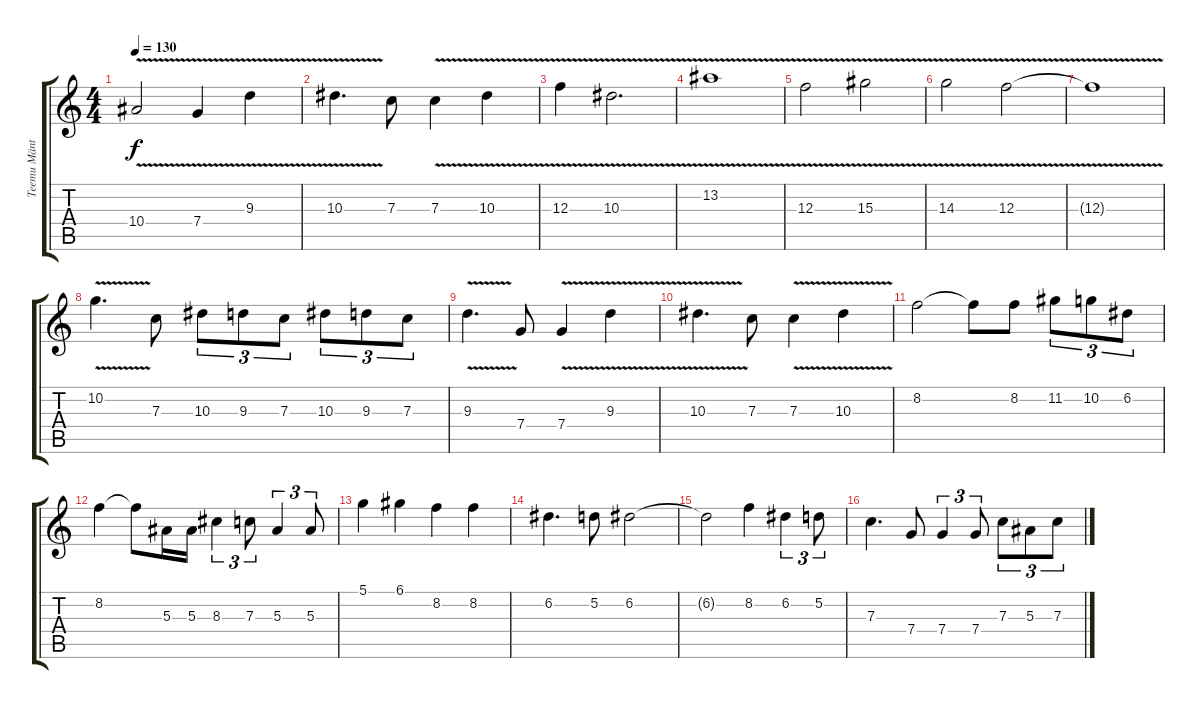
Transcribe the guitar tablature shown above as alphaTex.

\track ("Teemu Mäntysaari" "Teemu Mänt") {instrument distortionguitar}
\staff {score tabs}
\tuning (D4 A3 F3 C3 G2 C2) {hide}
\ts (4 4)
\tempo 130
\clef g2
\ks c
10.4{v}.2{dy f} 7.4{v}.4 9.3{v}.4 |
10.3{v}.4{d} 7.3.8 7.3{v}.4 10.3{v}.4 |
12.3{v}.4 10.3{v}.2{d} |
13.2{v}.1 |
12.3{v}.2 15.3{v}.2 |
14.3{v}.2 12.3{v}.2 |
12.3{t}.1 |
10.2{v}.4{d} 7.3.8 10.3.8{tu (3 2)} 9.3.8{tu (3 2)} 7.3.8{tu (3 2)} 10.3.8{tu (3 2)} 9.3.8{tu (3 2)} 7.3.8{tu (3 2)} |
9.3{v}.4{d} 7.4.8 7.4{v}.4 9.3{v}.4 |
10.3{v}.4{d} 7.3.8 7.3{v}.4 10.3{v}.4 |
8.2.2 8.2{t}.8 8.2.8 11.2.8{tu (3 2)} 10.2.8{tu (3 2)} 6.2.8{tu (3 2)} |
8.2.4 8.2{t}.8 5.3.16 5.3.16 8.3.4{tu (3 2)} 7.3.8{tu (3 2)} 5.3.4{tu (3 2)} 5.3.8{tu (3 2)} |
5.1.4 6.1.4 8.2.4 8.2.4 |
6.2.4{d} 5.2.8 6.2.2 |
6.2{t}.2 8.2.4 6.2.4{tu (3 2)} 5.2.8{tu (3 2)} |
7.3.4{d} 7.4.8 7.4.4{tu (3 2)} 7.4.8{tu (3 2)} 7.3.8{tu (3 2)} 5.3.8{tu (3 2)} 7.3.8{tu (3 2)}
